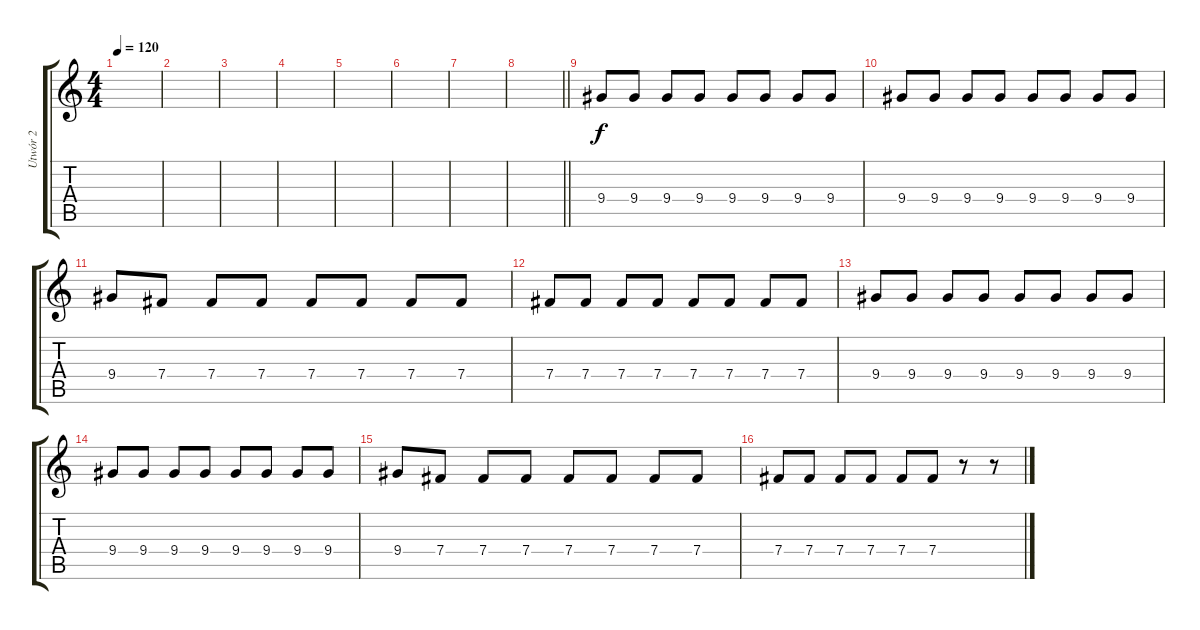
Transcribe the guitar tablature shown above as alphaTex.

\track ("Utwór 2" "Utwór 2") {instrument distortionguitar}
\staff {score tabs}
\tuning (Db4 Ab3 E3 B2 Gb2 B1) {hide}
\ts (4 4)
\tempo 120
\clef g2
\ks c
|
|
|
|
|
|
|
\barLineRight lightlight
|
9.4.8 9.4.8 9.4.8 9.4.8 9.4.8 9.4.8 9.4.8 9.4.8 |
9.4.8 9.4.8 9.4.8 9.4.8 9.4.8 9.4.8 9.4.8 9.4.8 |
9.4.8 7.4.8 7.4.8 7.4.8 7.4.8 7.4.8 7.4.8 7.4.8 |
7.4.8 7.4.8 7.4.8 7.4.8 7.4.8 7.4.8 7.4.8 7.4.8 |
9.4.8 9.4.8 9.4.8 9.4.8 9.4.8 9.4.8 9.4.8 9.4.8 |
9.4.8 9.4.8 9.4.8 9.4.8 9.4.8 9.4.8 9.4.8 9.4.8 |
9.4.8 7.4.8 7.4.8 7.4.8 7.4.8 7.4.8 7.4.8 7.4.8 |
7.4.8 7.4.8 7.4.8 7.4.8 7.4.8 7.4.8 r.8 r.8
